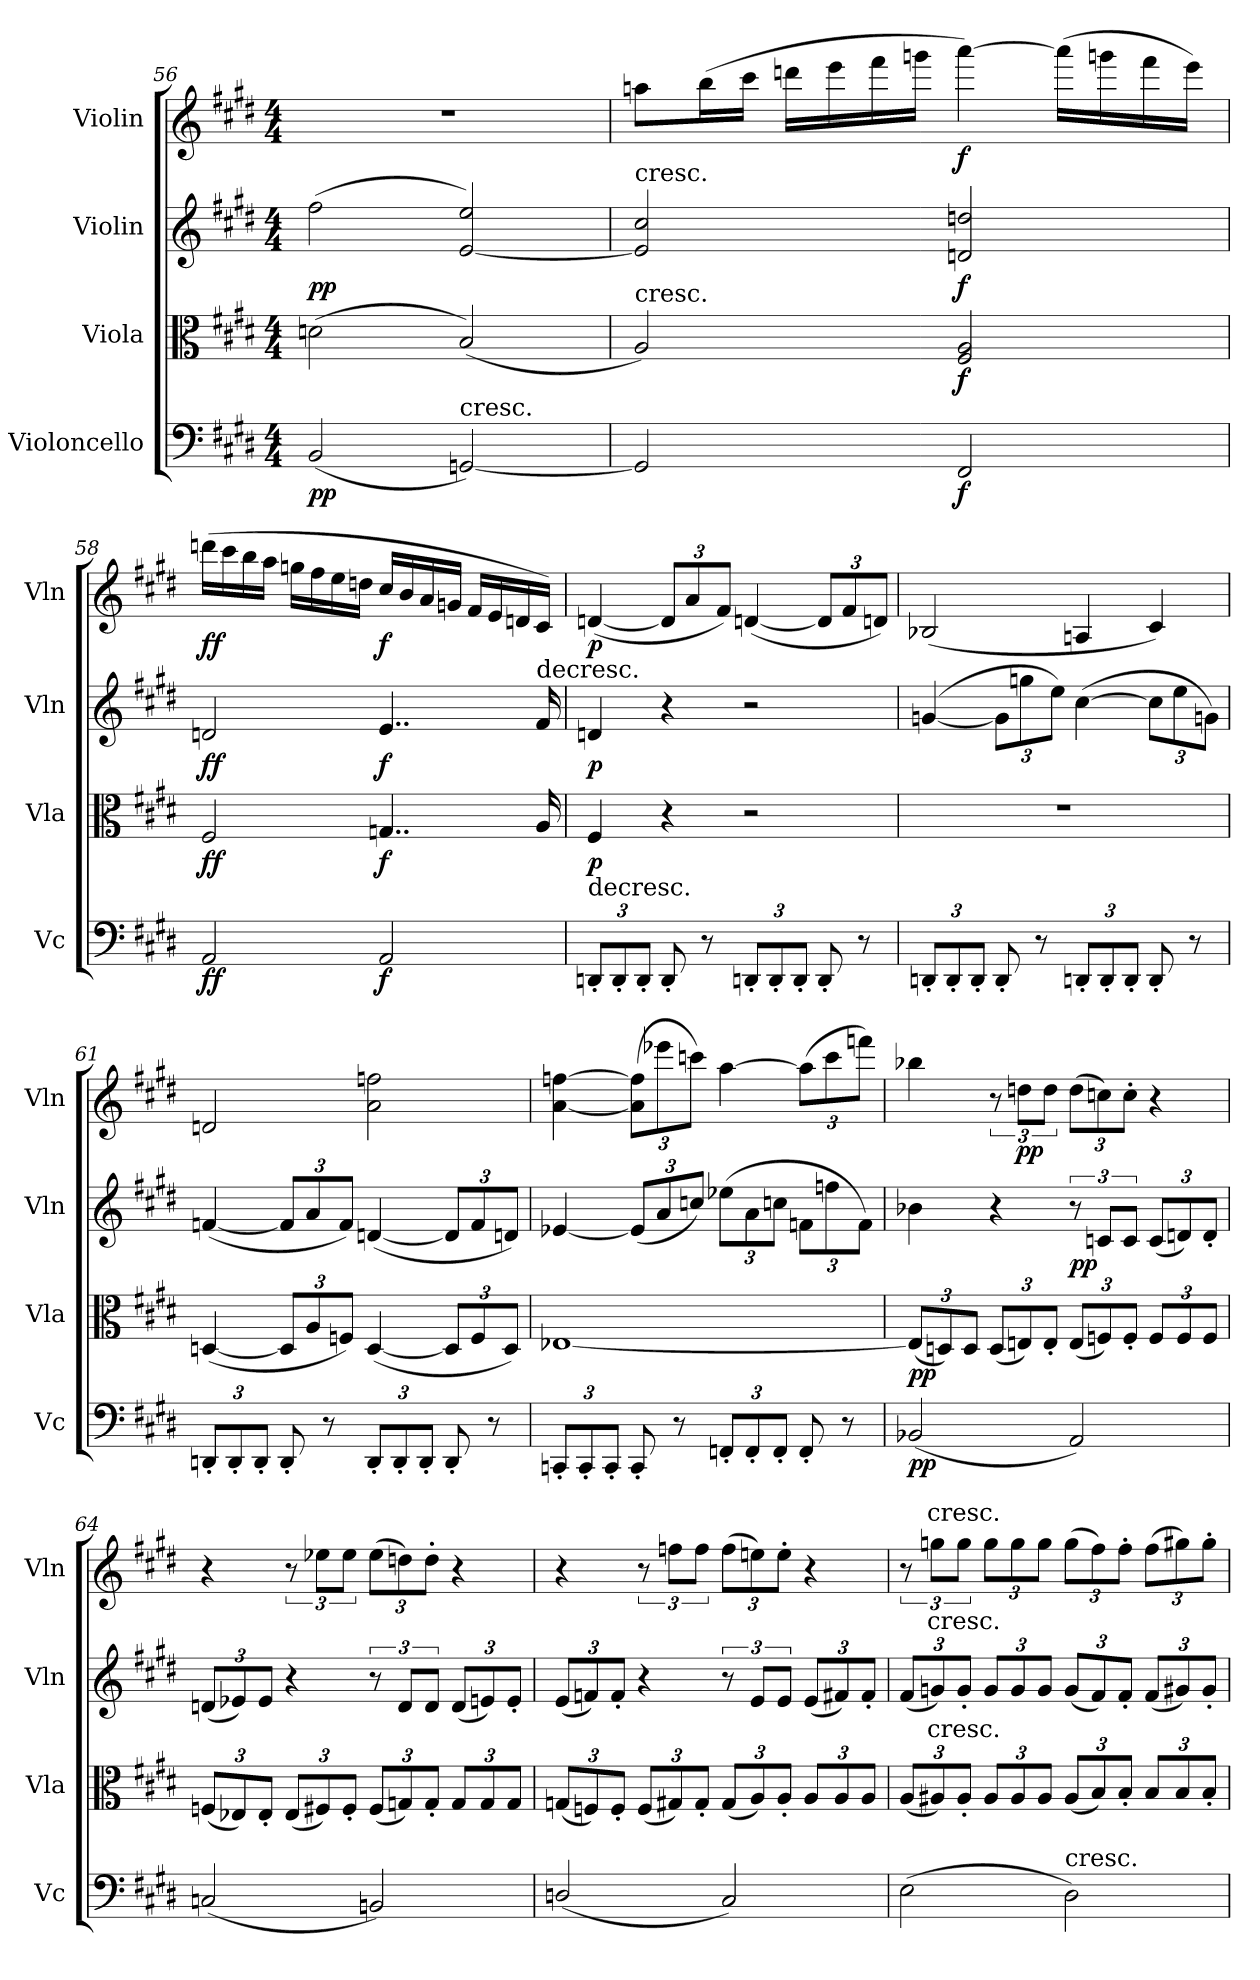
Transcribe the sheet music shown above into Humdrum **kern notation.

**kern	**dynam	**kern	**dynam	**kern	**dynam	**kern	**dynam
*part4	*part4	*part3	*part3	*part2	*part2	*part1	*part1
*staff4	*staff4	*staff3	*staff3	*staff2	*staff2	*staff1	*staff1
*I"Violoncello	*	*I"Viola	*	*I"Violin	*	*I"Violin	*
*I'Vc	*	*I'Vla	*	*I'Vln	*	*I'Vln	*
*clefF4	*	*clefC3	*	*clefG2	*	*clefG2	*
*k[f#c#g#d#]	*	*k[f#c#g#d#]	*	*k[f#c#g#d#]	*	*k[f#c#g#d#]	*
*E:	*	*E:	*	*E:	*	*E:	*
*M4/4	*	*M4/4	*	*M4/4	*	*M4/4	*
=56	=56	=56	=56	=56	=56	=56	=56
(2BB/	pp	(2dn\	.	(2ff#\	pp	1r	.
!LO:TX:t=cresc.	!	!	!	!	!	!	!
[2GGn/)	.	(2B/)	.	[2e/ 2ee/)	.	.	.
=57	=57	=57	=57	=57	=57	=57	=57
!	!	!	!	!LO:TX:t=cresc.	!	!	!
!	!	!LO:TX:t=cresc.	!	!	!	!	!
2GG/]	.	2A/)	.	2e]/ 2cc#/	.	8aan\L	.
.	.	.	.	.	.	(16bb\L	.
.	.	.	.	.	.	16ccc#\JJ	.
.	.	.	.	.	.	16dddn\LL	.
.	.	.	.	.	.	16eee\	.
.	.	.	.	.	.	16fff#\	.
.	.	.	.	.	.	16gggn\JJ	.
2FF#/	f	2F#/ 2A/	f	2dn/ 2ddn/	f	[4aaa\)	f
.	.	.	.	.	.	(16aaa\LL]	.
.	.	.	.	.	.	16gggn\	.
.	.	.	.	.	.	16fff#\	.
.	.	.	.	.	.	16eee\JJ)	.
=58	=58	=58	=58	=58	=58	=58	=58
2AA/	ff	2F#/	ff	2dn/	ff	(16dddn\LL	ff
.	.	.	.	.	.	16ccc#\	.
.	.	.	.	.	.	16bb\	.
.	.	.	.	.	.	16aa\JJ	.
.	.	.	.	.	.	16ggn\LL	.
.	.	.	.	.	.	16ff#\	.
.	.	.	.	.	.	16ee\	.
.	.	.	.	.	.	16ddn\JJ	.
2AA/	f	4..Gn/	f	4..e/	f	16cc#/LL	f
.	.	.	.	.	.	16b/	.
.	.	.	.	.	.	16a/	.
.	.	.	.	.	.	16gn/JJ	.
.	.	.	.	.	.	16f#/LL	.
.	.	.	.	.	.	16e/	.
.	.	.	.	.	.	16dn/	.
!	!	!	!	!LO:TX:t=decresc.	!	!	!
.	.	16A/	.	16f#/	.	16c#/JJ)	.
=59	=59	=59	=59	=59	=59	=59	=59
!LO:TX:t=decresc.	!	!	!	!	!	!	!
12DDn'/L	.	4F#/	p	4dn/	p	([4dn/	p
12DD'/	.	.	.	.	.	.	.
12DD'/J	.	.	.	.	.	.	.
8DD'/	.	4r	.	4r	.	12d/L]	.
.	.	.	.	.	.	12a/	.
8r	.	.	.	.	.	.	.
.	.	.	.	.	.	12f#/J)	.
12DDn'/L	.	2r	.	2r	.	([4dn/	.
12DD'/	.	.	.	.	.	.	.
12DD'/J	.	.	.	.	.	.	.
8DD'/	.	.	.	.	.	12d/L]	.
.	.	.	.	.	.	12f#/	.
8r	.	.	.	.	.	.	.
.	.	.	.	.	.	12dn/J)	.
=60	=60	=60	=60	=60	=60	=60	=60
12DDn'/L	.	1r	.	([4gn/	.	(2B-X/	.
12DD'/	.	.	.	.	.	.	.
12DD'/J	.	.	.	.	.	.	.
8DD'/	.	.	.	12g\L]	.	.	.
.	.	.	.	12ggn\	.	.	.
8r	.	.	.	.	.	.	.
.	.	.	.	12ee\J)	.	.	.
12DDn'/L	.	.	.	([4cc#\	.	4An/	.
12DD'/	.	.	.	.	.	.	.
12DD'/J	.	.	.	.	.	.	.
8DD'/	.	.	.	12cc#\L]	.	4c#/)	.
.	.	.	.	12ee\	.	.	.
8r	.	.	.	.	.	.	.
.	.	.	.	12gn\J)	.	.	.
=61	=61	=61	=61	=61	=61	=61	=61
12DDn'/L	.	([4Dn/	.	([4fn/	.	2dn/	.
12DD'/	.	.	.	.	.	.	.
12DD'/J	.	.	.	.	.	.	.
8DD'/	.	12D/L]	.	12f/L]	.	.	.
.	.	12A/	.	12a/	.	.	.
8r	.	.	.	.	.	.	.
.	.	12Fn/J)	.	12f/J)	.	.	.
12DD'/L	.	([4D/	.	([4dn/	.	2a\ 2ffn\	.
12DD'/	.	.	.	.	.	.	.
12DD'/J	.	.	.	.	.	.	.
8DD'/	.	12D/L]	.	12d/L]	.	.	.
.	.	12F/	.	12f/	.	.	.
8r	.	.	.	.	.	.	.
.	.	12D/J)	.	12dn/J)	.	.	.
=62	=62	=62	=62	=62	=62	=62	=62
12CCn'/L	.	[1E-X	.	[4e-X/	.	[4a\ [4ffn\	.
12CC'/	.	.	.	.	.	.	.
12CC'/J	.	.	.	.	.	.	.
8CC'/	.	.	.	(12e-/L]	.	(12a]\ 12ff]\L	.
.	.	.	.	12a/	.	12eee-X\	.
8r	.	.	.	.	.	.	.
.	.	.	.	12ccn/J)	.	12cccn\J)	.
12FFn'/L	.	.	.	(12ee-X\L	.	[4aa\	.
12FF'/	.	.	.	12a\	.	.	.
12FF'/J	.	.	.	12ccn\J	.	.	.
8FF'/	.	.	.	12fn\L	.	(12aa\L]	.
.	.	.	.	12ffn\	.	12ccc\	.
8r	.	.	.	.	.	.	.
.	.	.	.	12f\J)	.	12fffn\J)	.
=63	=63	=63	=63	=63	=63	=63	=63
(2BB-X/	pp	(12E-/L]	pp	4b-X\	.	4bb-X\	.
.	.	12Dn/)	.	.	.	.	.
.	.	12D/J	.	.	.	.	.
.	.	(12D/L	.	4r	.	12r	.
.	.	12En/)	.	.	.	12ddn\L	pp
.	.	12E'/J	.	.	.	12dd\J	.
2AA/)	.	(12E/L	.	12r	pp	(12dd\L	.
.	.	12Fn/)	.	12cn/L	.	12ccn\)	.
.	.	12F'/J	.	12c/J	.	12cc'\J	.
.	.	12F/L	.	(12c/L	.	4r	.
.	.	12F/	.	12dn/)	.	.	.
.	.	12F/J	.	12d'/J	.	.	.
=64	=64	=64	=64	=64	=64	=64	=64
(2Cn/	.	(12Fn/L	.	(12dn/L	.	4r	.
.	.	12E-X/)	.	12e-X/)	.	.	.
.	.	12E-'/J	.	12e-/J	.	.	.
.	.	(12E-/L	.	4r	.	12r	.
.	.	12F#X/)	.	.	.	12ee-X\L	.
.	.	12F#'/J	.	.	.	12ee-\J	.
2BBn/)	.	(12F#/L	.	12r	.	(12ee-\L	.
.	.	12Gn/)	.	12d/L	.	12ddn\)	.
.	.	12G'/J	.	12d/J	.	12dd'\J	.
.	.	12G/L	.	(12d/L	.	4r	.
.	.	12G/	.	12en/)	.	.	.
.	.	12G/J	.	12e'/J	.	.	.
=65	=65	=65	=65	=65	=65	=65	=65
(2Dn/	.	(12Gn/L	.	(12e/L	.	4r	.
.	.	12Fn/)	.	12fn/)	.	.	.
.	.	12F'/J	.	12f'/J	.	.	.
.	.	(12F/L	.	4r	.	12r	.
.	.	12G#X/)	.	.	.	12ffn\L	.
.	.	12G#'/J	.	.	.	12ff\J	.
2C#/)	.	(12G#/L	.	12r	.	(12ff\L	.
.	.	12A/)	.	12e/L	.	12een\)	.
.	.	12A'/J	.	12e/J	.	12ee'\J	.
.	.	12A/L	.	(12e/L	.	4r	.
.	.	12A/	.	12f#X/)	.	.	.
.	.	12A/J	.	12f#'/J	.	.	.
=66	=66	=66	=66	=66	=66	=66	=66
(2E\	.	(12A/L	.	(12f#/L	.	12r	.
!	!	!	!	!	!	!LO:TX:t=cresc.	!
!	!	!	!	!LO:TX:t=cresc.	!	!	!
!	!	!LO:TX:t=cresc.	!	!	!	!	!
.	.	12A#X/)	.	12gn/)	.	12ggn\L	.
.	.	12A#'/J	.	12g'/J	.	12gg\J	.
.	.	12A#/L	.	12g/L	.	12gg\L	.
.	.	12A#/	.	12g/	.	12gg\	.
.	.	12A#/J	.	12g/J	.	12gg\J	.
!LO:TX:t=cresc.	!	!	!	!	!	!	!
2D#\)	.	(12A#/L	.	(12g/L	.	(12gg\L	.
.	.	12B/)	.	12f#/)	.	12ff#\)	.
.	.	12B'/J	.	12f#'/J	.	12ff#'\J	.
.	.	12B/L	.	(12f#/L	.	(12ff#\L	.
.	.	12B/	.	12g#X/)	.	12gg#X\)	.
.	.	12B'/J	.	12g#'/J	.	12gg#'\J	.
=	=	=	=	=	=	=	=
*-	*-	*-	*-	*-	*-	*-	*-
